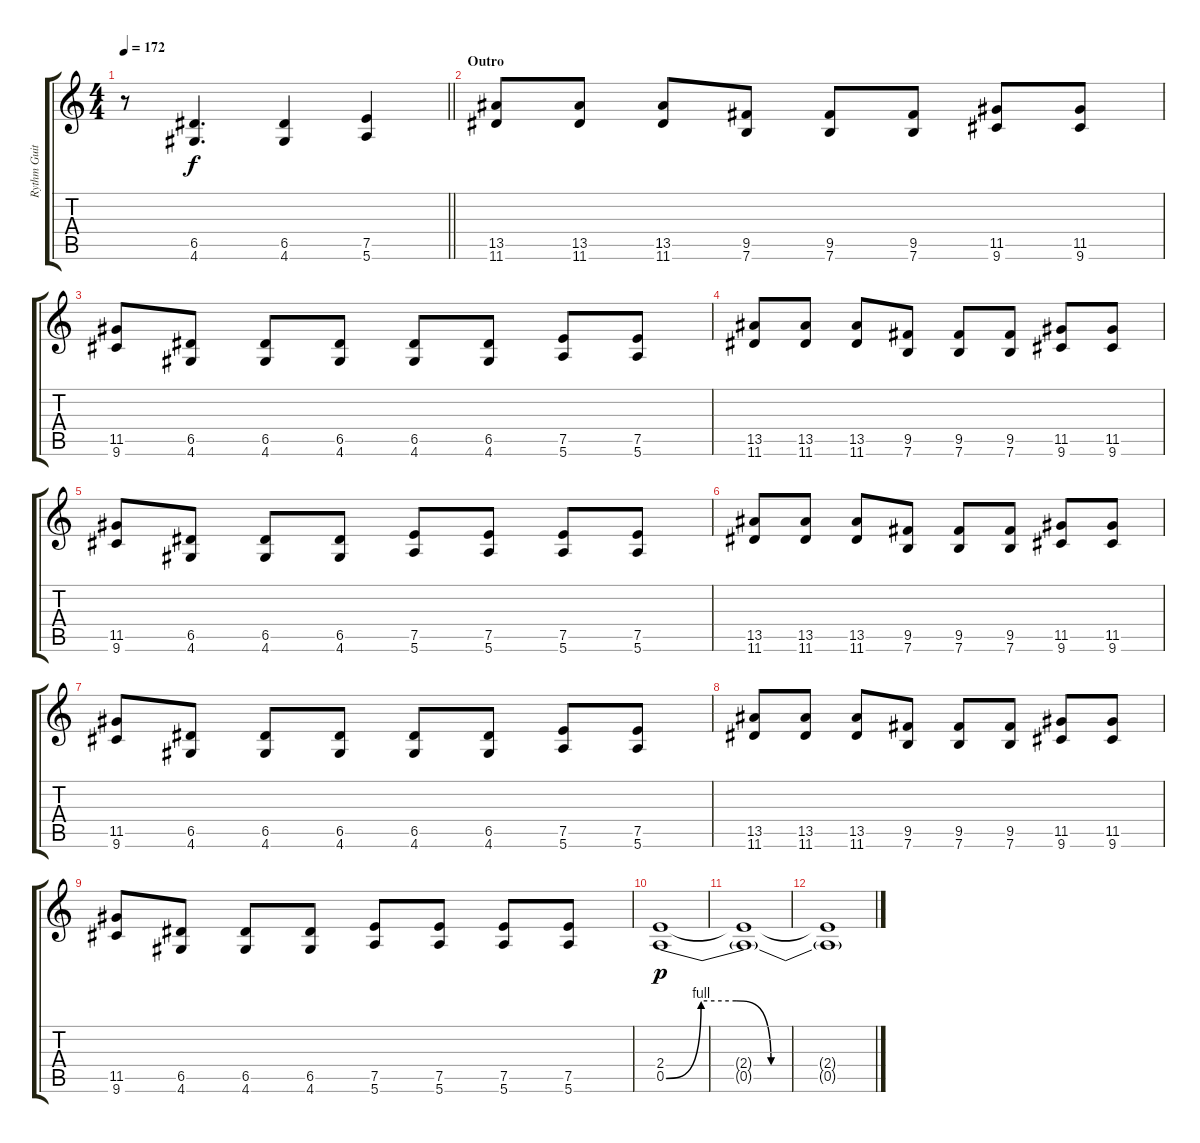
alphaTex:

\track ("Rythm Guitar" "Rythm Guit") {instrument distortionguitar}
\staff {score tabs}
\tuning (E4 B3 G3 D3 A2 E2) {hide}
\ts (4 4)
\tempo 172
\clef g2
\barLineRight lightlight
\ks c
r.8{dy f} (6.5 4.6).4{d} (6.5 4.6).4 (7.5 5.6).4 |
\section ("" "Outro")
(13.5 11.6).8 (13.5 11.6).8 (13.5 11.6).8 (9.5 7.6).8 (9.5 7.6).8 (9.5 7.6).8 (11.5 9.6).8 (11.5 9.6).8 |
(11.5 9.6).8 (6.5 4.6).8 (6.5 4.6).8 (6.5 4.6).8 (6.5 4.6).8 (6.5 4.6).8 (7.5 5.6).8 (7.5 5.6).8 |
(13.5 11.6).8 (13.5 11.6).8 (13.5 11.6).8 (9.5 7.6).8 (9.5 7.6).8 (9.5 7.6).8 (11.5 9.6).8 (11.5 9.6).8 |
(11.5 9.6).8 (6.5 4.6).8 (6.5 4.6).8 (6.5 4.6).8 (7.5 5.6).8 (7.5 5.6).8 (7.5 5.6).8 (7.5 5.6).8 |
(13.5 11.6).8 (13.5 11.6).8 (13.5 11.6).8 (9.5 7.6).8 (9.5 7.6).8 (9.5 7.6).8 (11.5 9.6).8 (11.5 9.6).8 |
(11.5 9.6).8 (6.5 4.6).8 (6.5 4.6).8 (6.5 4.6).8 (6.5 4.6).8 (6.5 4.6).8 (7.5 5.6).8 (7.5 5.6).8 |
(13.5 11.6).8 (13.5 11.6).8 (13.5 11.6).8 (9.5 7.6).8 (9.5 7.6).8 (9.5 7.6).8 (11.5 9.6).8 (11.5 9.6).8 |
(11.5 9.6).8 (6.5 4.6).8 (6.5 4.6).8 (6.5 4.6).8 (7.5 5.6).8 (7.5 5.6).8 (7.5 5.6).8 (7.5 5.6).8 |
(2.4 0.5{be (custom 0 0 10 4 20 4 30 0 60 0)}).1{dy p} |
(2.4{t} 0.5{t}).1 |
(2.4{t} 0.5{t}).1
